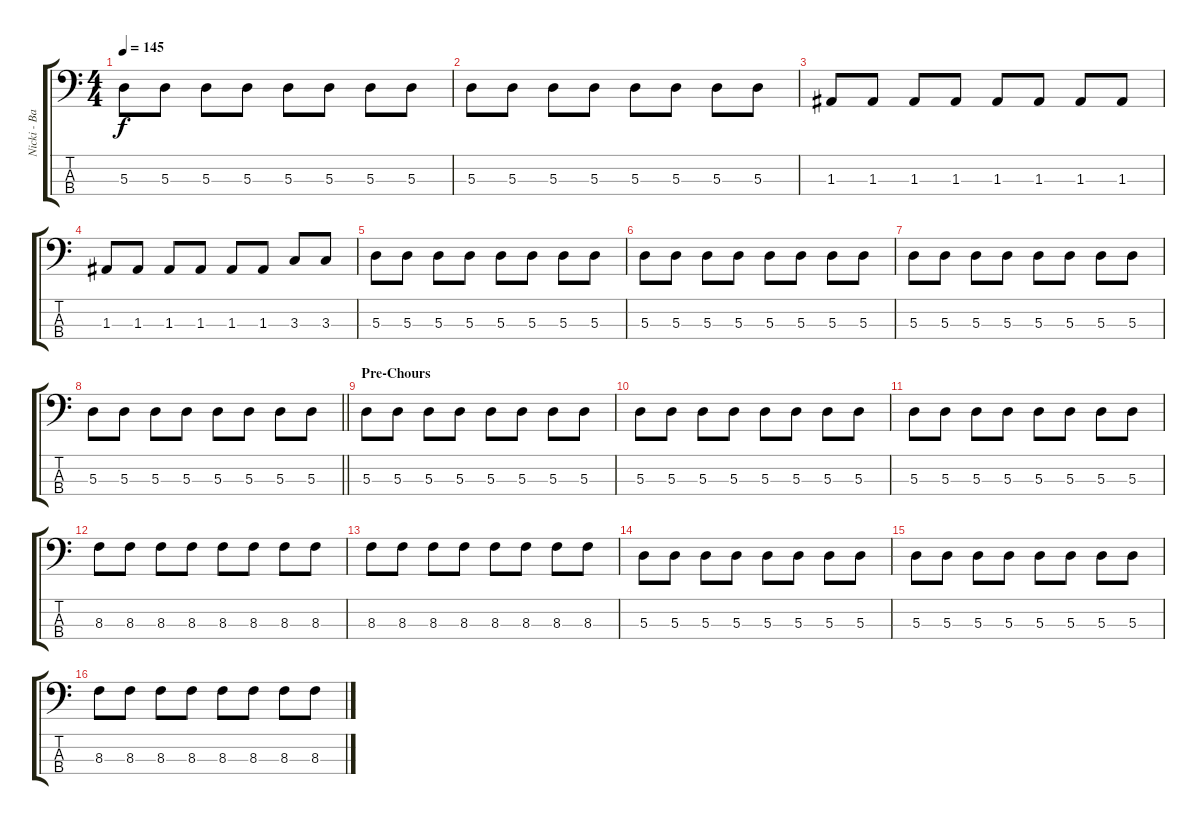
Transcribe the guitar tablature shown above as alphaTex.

\track ("Nicki - Bass" "Nicki - Ba") {instrument electricbassfinger}
\staff {score tabs}
\tuning (G2 D2 A1 E1) {hide}
\ts (4 4)
\tempo 145
\clef f4
\ks c
5.3.8{dy f} 5.3.8 5.3.8 5.3.8 5.3.8 5.3.8 5.3.8 5.3.8 |
5.3.8 5.3.8 5.3.8 5.3.8 5.3.8 5.3.8 5.3.8 5.3.8 |
1.3.8 1.3.8 1.3.8 1.3.8 1.3.8 1.3.8 1.3.8 1.3.8 |
1.3.8 1.3.8 1.3.8 1.3.8 1.3.8 1.3.8 3.3.8 3.3.8 |
5.3.8 5.3.8 5.3.8 5.3.8 5.3.8 5.3.8 5.3.8 5.3.8 |
5.3.8 5.3.8 5.3.8 5.3.8 5.3.8 5.3.8 5.3.8 5.3.8 |
5.3.8 5.3.8 5.3.8 5.3.8 5.3.8 5.3.8 5.3.8 5.3.8 |
\barLineRight lightlight
5.3.8 5.3.8 5.3.8 5.3.8 5.3.8 5.3.8 5.3.8 5.3.8 |
\section ("" "Pre-Chours")
5.3.8 5.3.8 5.3.8 5.3.8 5.3.8 5.3.8 5.3.8 5.3.8 |
5.3.8 5.3.8 5.3.8 5.3.8 5.3.8 5.3.8 5.3.8 5.3.8 |
5.3.8 5.3.8 5.3.8 5.3.8 5.3.8 5.3.8 5.3.8 5.3.8 |
8.3.8 8.3.8 8.3.8 8.3.8 8.3.8 8.3.8 8.3.8 8.3.8 |
8.3.8 8.3.8 8.3.8 8.3.8 8.3.8 8.3.8 8.3.8 8.3.8 |
5.3.8 5.3.8 5.3.8 5.3.8 5.3.8 5.3.8 5.3.8 5.3.8 |
5.3.8 5.3.8 5.3.8 5.3.8 5.3.8 5.3.8 5.3.8 5.3.8 |
8.3.8 8.3.8 8.3.8 8.3.8 8.3.8 8.3.8 8.3.8 8.3.8
